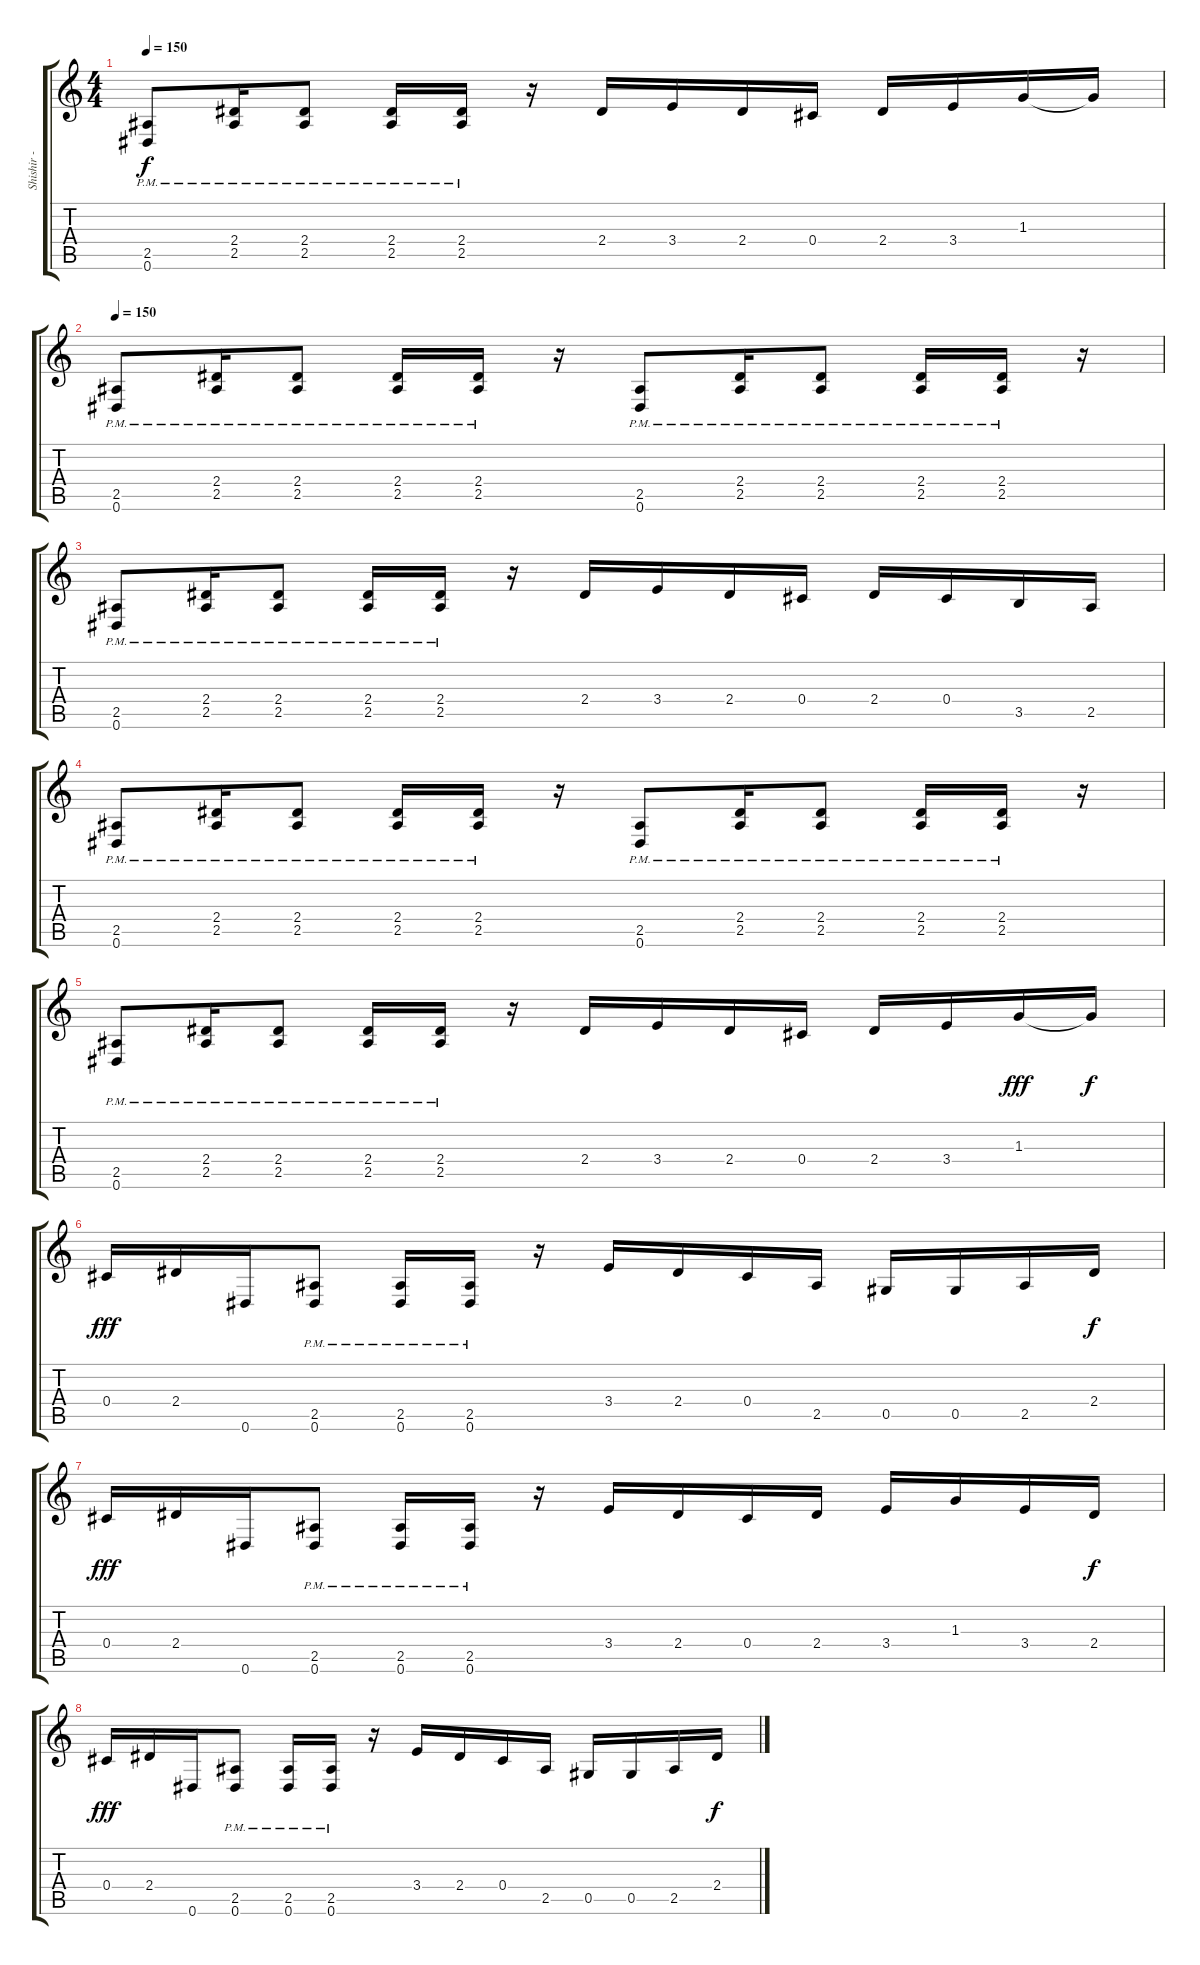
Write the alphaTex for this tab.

\track ("Shishir - Lead" "Shishir - ") {instrument distortionguitar}
\staff {score tabs}
\tuning (Eb4 Bb3 Gb3 Db3 Ab2 Eb2) {hide}
\ts (4 4)
\tempo 150
\clef g2
\ks c
(2.5{pm} 0.6{pm}).8{dy f} (2.4{pm} 2.5{pm}).16 (2.4{pm} 2.5{pm}).8 (2.4{pm} 2.5{pm}).16 (2.4{pm} 2.5{pm}).16 r.16 2.4.16 3.4.16 2.4.16 0.4.16 2.4.16 3.4.16 1.3.16 1.3{t}.16 |
\tempo 150
(2.5{pm} 0.6{pm}).8 (2.4{pm} 2.5{pm}).16 (2.4{pm} 2.5{pm}).8 (2.4{pm} 2.5{pm}).16 (2.4{pm} 2.5{pm}).16 r.16 (2.5{pm} 0.6{pm}).8 (2.4{pm} 2.5{pm}).16 (2.4{pm} 2.5{pm}).8 (2.4{pm} 2.5{pm}).16 (2.4{pm} 2.5{pm}).16 r.16 |
(2.5{pm} 0.6{pm}).8 (2.4{pm} 2.5{pm}).16 (2.4{pm} 2.5{pm}).8 (2.4{pm} 2.5{pm}).16 (2.4{pm} 2.5{pm}).16 r.16 2.4.16 3.4.16 2.4.16 0.4.16 2.4.16 0.4.16 3.5.16 2.5.16 |
(2.5{pm} 0.6{pm}).8 (2.4{pm} 2.5{pm}).16 (2.4{pm} 2.5{pm}).8 (2.4{pm} 2.5{pm}).16 (2.4{pm} 2.5{pm}).16 r.16 (2.5{pm} 0.6{pm}).8 (2.4{pm} 2.5{pm}).16 (2.4{pm} 2.5{pm}).8 (2.4{pm} 2.5{pm}).16 (2.4{pm} 2.5{pm}).16 r.16 |
(2.5{pm} 0.6{pm}).8 (2.4{pm} 2.5{pm}).16 (2.4{pm} 2.5{pm}).8 (2.4{pm} 2.5{pm}).16 (2.4{pm} 2.5{pm}).16 r.16 2.4.16 3.4.16 2.4.16 0.4.16 2.4.16 3.4.16 1.3.16{dy fff} 1.3{t}.16{dy f} |
0.4.16{dy fff} 2.4.16 0.6.16 (2.5{pm} 0.6{pm}).8 (2.5{pm} 0.6{pm}).16 (2.5{pm} 0.6{pm}).16 r.16 3.4.16 2.4.16 0.4.16 2.5.16 0.5.16 0.5.16 2.5.16 2.4.16{dy f} |
0.4.16{dy fff} 2.4.16 0.6.16 (2.5{pm} 0.6{pm}).8 (2.5{pm} 0.6{pm}).16 (2.5{pm} 0.6{pm}).16 r.16 3.4.16 2.4.16 0.4.16 2.4.16 3.4.16 1.3.16 3.4.16 2.4.16{dy f} |
0.4.16{dy fff} 2.4.16 0.6.16 (2.5{pm} 0.6{pm}).8 (2.5{pm} 0.6{pm}).16 (2.5{pm} 0.6{pm}).16 r.16 3.4.16 2.4.16 0.4.16 2.5.16 0.5.16 0.5.16 2.5.16 2.4.16{dy f}
